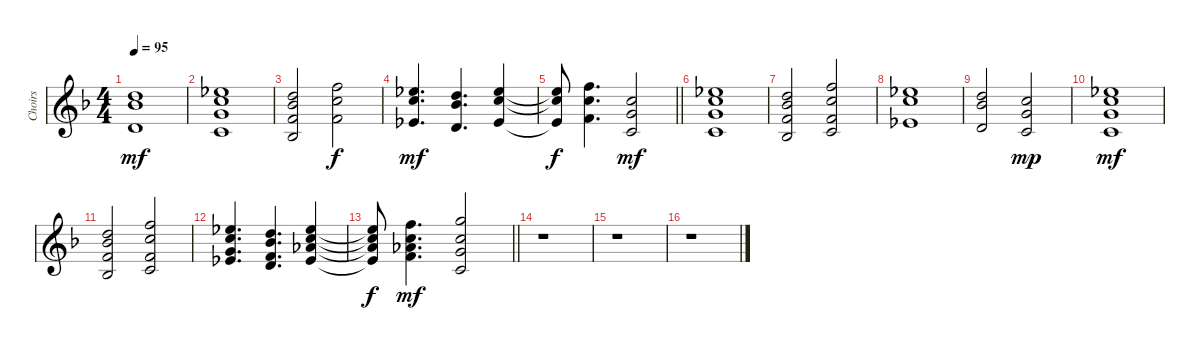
\track ("Choirs" "Choirs") {instrument choiraahs}
\staff {score}
\tuning (E4 B3 G3 E3 A2 E2) {hide}
\ts (4 4)
\tempo 95
\clef g2
\ks f
(10.1 11.2 10.4).1{dy mf} |
(8.1 8.2 5.3 23.4).1 |
(6.1 6.2 3.3 22.4).2 (13.1 13.2 13.4).2{dy f} |
(11.1 13.2 11.4).4{d dy mf} (10.1 11.2 10.4).4{d} (11.1 13.2 11.4).4 |
\barLineRight lightlight
(11.1{t} 13.2{t} 11.4{t}).8{dy f} (13.1 13.2 13.4).4{d} (13.2 15.4 15.5).2{dy mf} |
(16.2 17.3 15.4 15.5).1 |
(15.2 15.3 13.4 13.5).2 (13.1 13.2 13.4 15.5).2 |
(11.1 13.2 11.4).1 |
(10.1 11.2 10.4).2 (8.1 8.2 8.4).2{dy mp} |
(16.2 17.3 15.4 15.5).1{dy mf} |
(15.2 15.3 13.4 13.5).2 (13.1 13.2 13.4 15.5).2 |
(11.1 13.2 12.3 11.4).4{d} (10.1 11.2 10.3 10.4).4{d} (11.1 13.2 13.3 11.4).4 |
\barLineRight lightlight
(11.1{t} 13.2{t} 13.3{t} 11.4{t}).8{dy f} (13.1 13.2 13.3 13.4).4{d dy mf} (15.1 13.2 15.4 15.5).2 |
r.1 |
r.1 |
r.1
